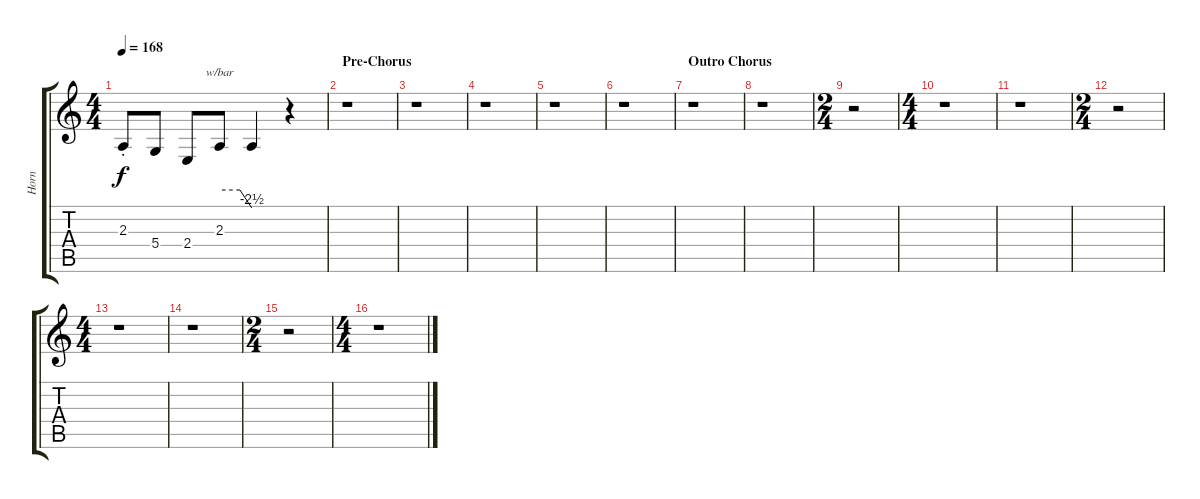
\track ("Horn" "Horn") {instrument englishhorn}
\staff {score tabs}
\tuning (E4 B3 G3 D3 A2 E2) {hide}
\ts (4 4)
\tempo 168
\clef g2
\ks c
2.3{st}.8{dy f} 5.4.8 2.4.8 2.3.8{tbe (custom default 0 0 38 0 60 -10)} 2.3{t}.4 r.4 |
\section ("" "Pre-Chorus")
r.1 |
r.1 |
r.1 |
r.1 |
r.1 |
\section ("" "Outro Chorus")
r.1 |
r.1 |
\ts (2 4)
r.2 |
\ts (4 4)
r.1 |
r.1 |
\ts (2 4)
r.2 |
\ts (4 4)
r.1 |
r.1 |
\ts (2 4)
r.2 |
\ts (4 4)
r.1
